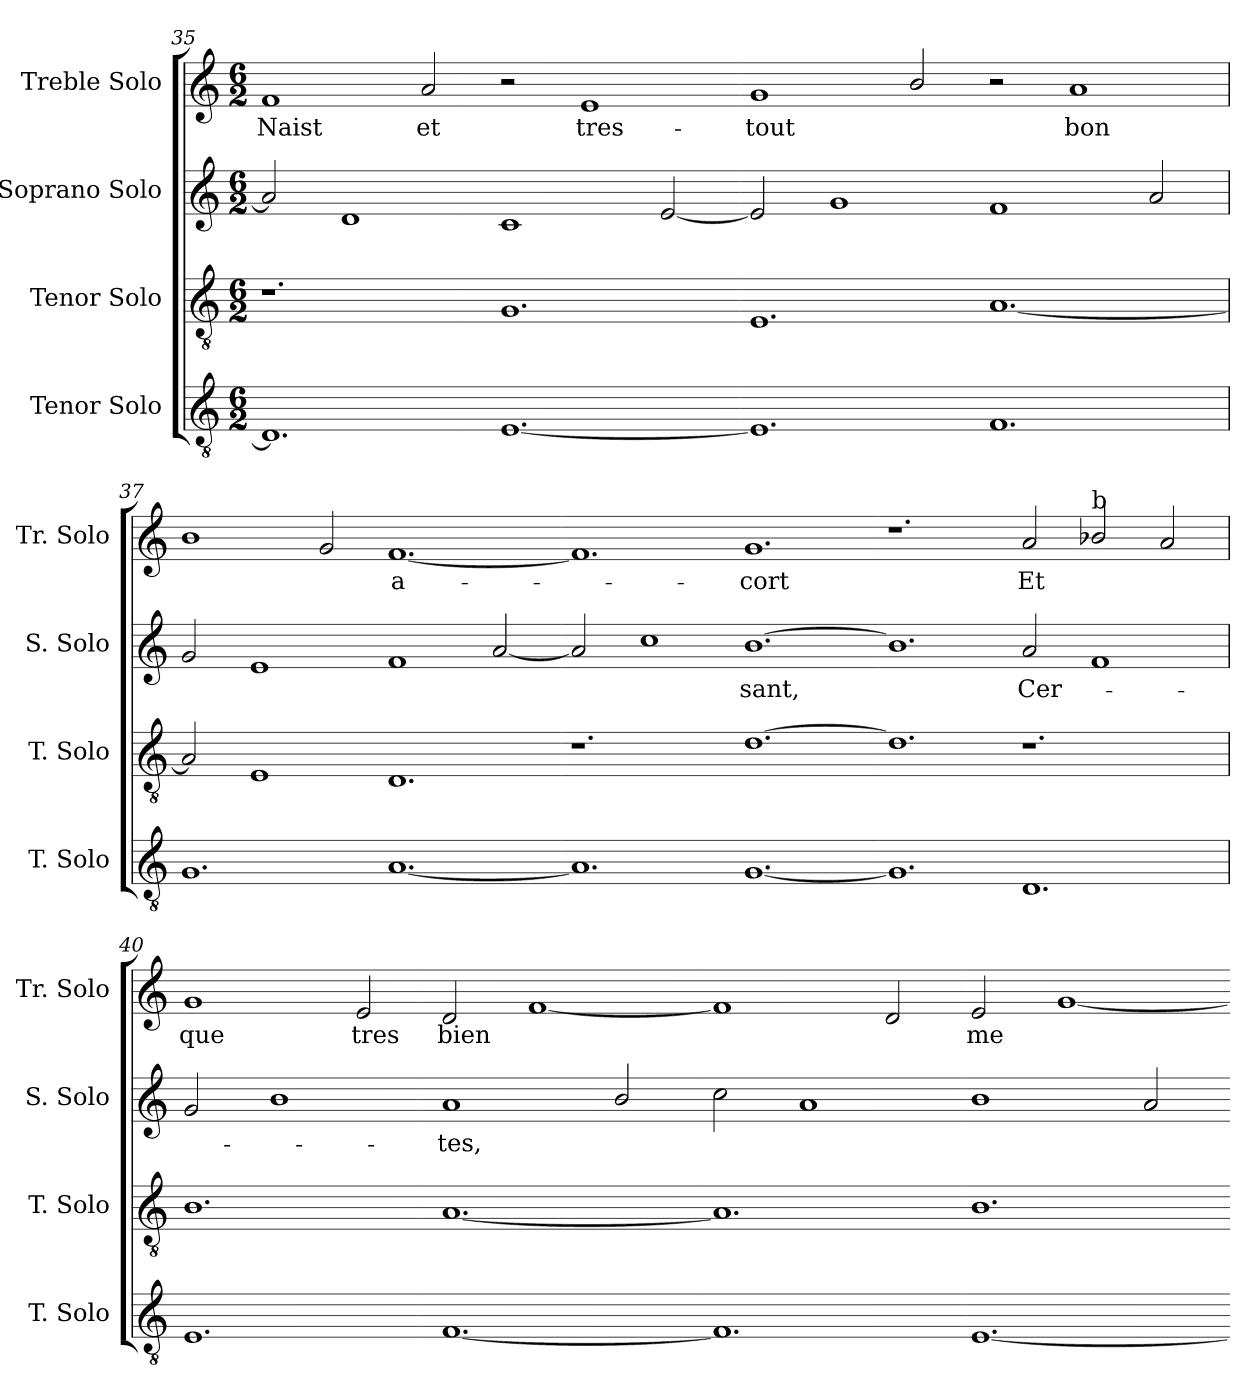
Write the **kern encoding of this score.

**kern	**kern	**kern	**text	**kern	**text
*part4	*part3	*part2	*part2	*part1	*part1
*staff4	*staff3	*staff2	*staff2	*staff1	*staff1
*I"Tenor Solo	*I"Tenor Solo	*I"Soprano Solo	*	*I"Treble Solo	*
*I'T. Solo	*I'T. Solo	*I'S. Solo	*	*I'Tr. Solo	*
*clefGv2	*clefGv2	*clefG2	*	*clefG2	*
*ITrd7c12	*ITrd7c12	*	*	*	*
*k[]	*k[]	*k[]	*	*k[]	*
*C:	*C:	*C:	*	*C:	*
*M6/2	*M6/2	*M6/2	*	*M6/2	*
=35	=35	=35	=35	=35	=35
!	!	!	!	!	!LO:LY:b:color=#000000
1.DDi]	1.r	2ai/]	.	1fi	Naist
.	.	1di	.	.	.
!	!	!	!	!	!LO:LY:b:color=#000000
.	.	.	.	2ai/	et
[<1.EEi	1.GGi	1ci	.	2r	.
!	!	!	!	!	!LO:LY:b:color=#000000
.	.	.	.	1ei	tres-
.	.	[<2ei/	.	.	.
=36-	=36-	=36-	=36-	=36-	=36-
!	!	!	!	!	!LO:LY:b:color=#000000
1.EEi]	1.EEi	2ei/]	.	1gi	-tout
.	.	1gi	.	.	.
.	.	.	.	2bi/	.
1.FFi	[<1.AAi	1fi	.	2r	.
!	!	!	!	!	!LO:LY:b:color=#000000
.	.	.	.	1ai	bon
.	.	2ai/	.	.	.
!!LO:LB:g=z
=37	=37	=37	=37	=37	=37
1.GGi	2AAi/]	2gi/	.	1bi	.
.	1EEi	1ei	.	.	.
.	.	.	.	2gi/	.
!	!	!	!	!	!LO:LY:b:color=#000000
[<1.AAi	1.DDi	1fi	.	[<1.fi	a-
.	.	[<2ai/	.	.	.
=38-	=38-	=38-	=38-	=38-	=38-
1.AAi]	1.r	2ai/]	.	1.fi]	.
.	.	1cci	.	.	.
!	!	!	!LO:LY:b:color=#000000	!	!
!	!	!	!	!	!LO:LY:b:color=#000000
[<1.GGi	[>1.Di	[<1.bi	-sant,	1.gi	-cort
=39-	=39-	=39-	=39-	=39-	=39-
1.GGi]	1.Di]	1.bi]	.	1.r	.
!	!	!	!LO:LY:b:color=#000000	!	!
!	!	!	!	!	!LO:LY:b:color=#000000
1.DDi	1.r	2ai/	Cer-	2ai/	Et
!	!	!	!	!LO:TX:a:t=b	!
.	.	1fi	.	2b-i/	.
.	.	.	.	2ai/	.
=40	=40	=40	=40	=40	=40
!	!	!	!	!	!LO:LY:b:color=#000000
1.EEi	1.BBi	2gi/	.	1gi	que
.	.	1bi	.	.	.
!	!	!	!	!	!LO:LY:b:color=#000000
.	.	.	.	2ei/	tres
!	!	!	!LO:LY:b:color=#000000	!	!
!	!	!	!	!	!LO:LY:b:color=#000000
[<1.FFi	[<1.AAi	1ai	-tes,	2di/	bien
.	.	.	.	[<1fi	.
.	.	2bi/	.	.	.
=41-	=41-	=41-	=41-	=41-	=41-
1.FFi]	1.AAi]	2cci\	.	1fi]	.
.	.	1ai	.	.	.
.	.	.	.	2di/	.
!	!	!	!	!	!LO:LY:b:color=#000000
[<1.EEi	1.BBi	1bi	.	2ei/	me
.	.	.	.	[<1gi	.
.	.	2ai/	.	.	.
=-	=-	=-	=-	=-	=-
*-	*-	*-	*-	*-	*-
